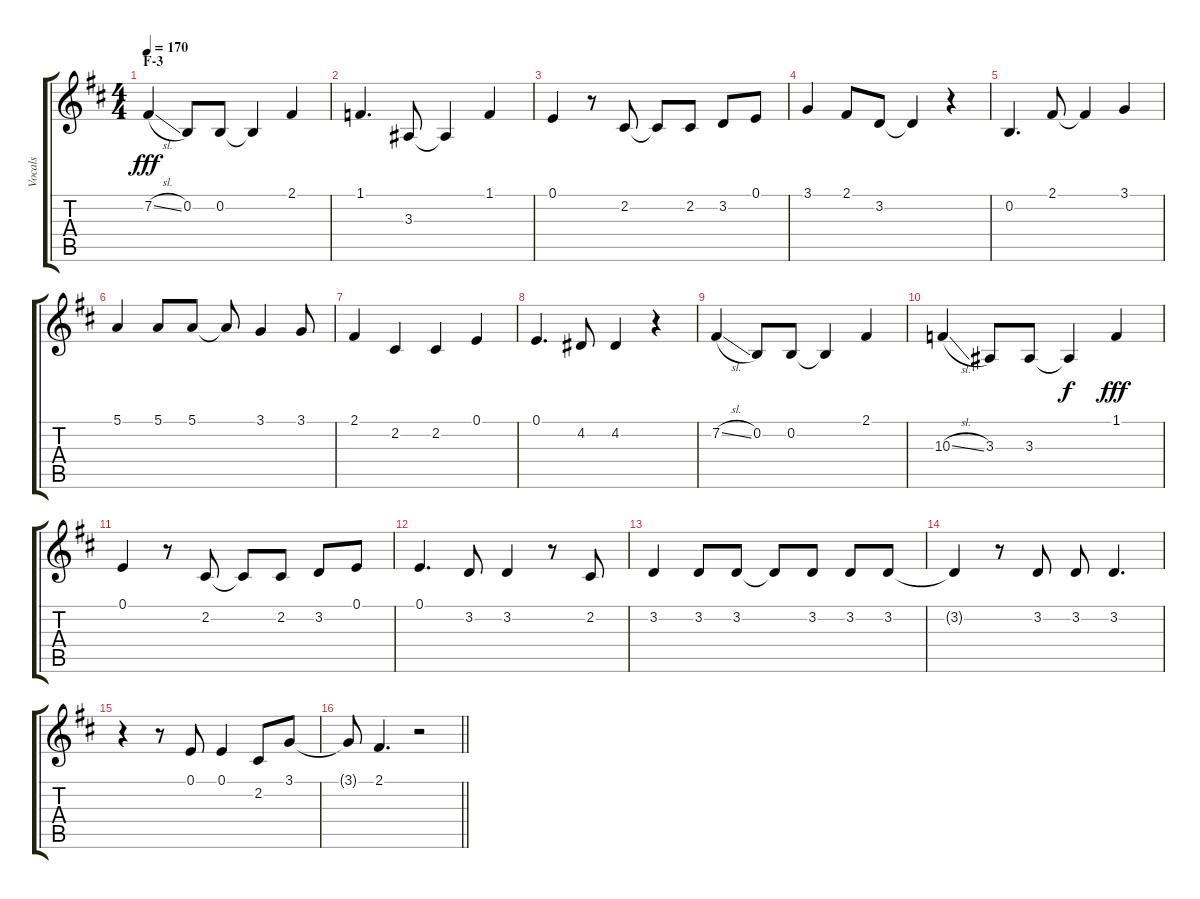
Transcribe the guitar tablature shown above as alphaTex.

\track ("Vocals" "Vocals") {instrument voiceoohs}
\staff {score tabs}
\tuning (E4 B3 G3 D3 A2 E2) {hide}
\ts (4 4)
\section ("" "F-3")
\tempo 170
\clef g2
\ks d
7.2{sl}.4{dy fff} 0.2.8 0.2.8 0.2{t}.4 2.1.4 |
1.1.4{d} 3.3.8 3.3{t}.4 1.1.4 |
0.1.4 r.8 2.2.8 2.2{t}.8 2.2.8 3.2.8 0.1.8 |
3.1.4 2.1.8 3.2.8 3.2{t}.4 r.4 |
0.2.4{d} 2.1.8 2.1{t}.4 3.1.4 |
5.1.4 5.1.8 5.1.8 5.1{t}.8 3.1.4 3.1.8 |
2.1.4 2.2.4 2.2.4 0.1.4 |
0.1.4{d} 4.2.8 4.2.4 r.4 |
7.2{sl}.4 0.2.8 0.2.8 0.2{t}.4 2.1.4 |
10.3{sl}.4 3.3.8 3.3.8 3.3{t}.4{dy f} 1.1.4{dy fff} |
0.1.4 r.8 2.2.8 2.2{t}.8 2.2.8 3.2.8 0.1.8 |
0.1.4{d} 3.2.8 3.2.4 r.8 2.2.8 |
3.2.4 3.2.8 3.2.8 3.2{t}.8 3.2.8 3.2.8 3.2.8 |
3.2{t}.4 r.8 3.2.8 3.2.8 3.2.4{d} |
r.4 r.8 0.1.8 0.1.4 2.2.8 3.1.8 |
\barLineRight lightlight
3.1{t}.8 2.1.4{d} r.2
